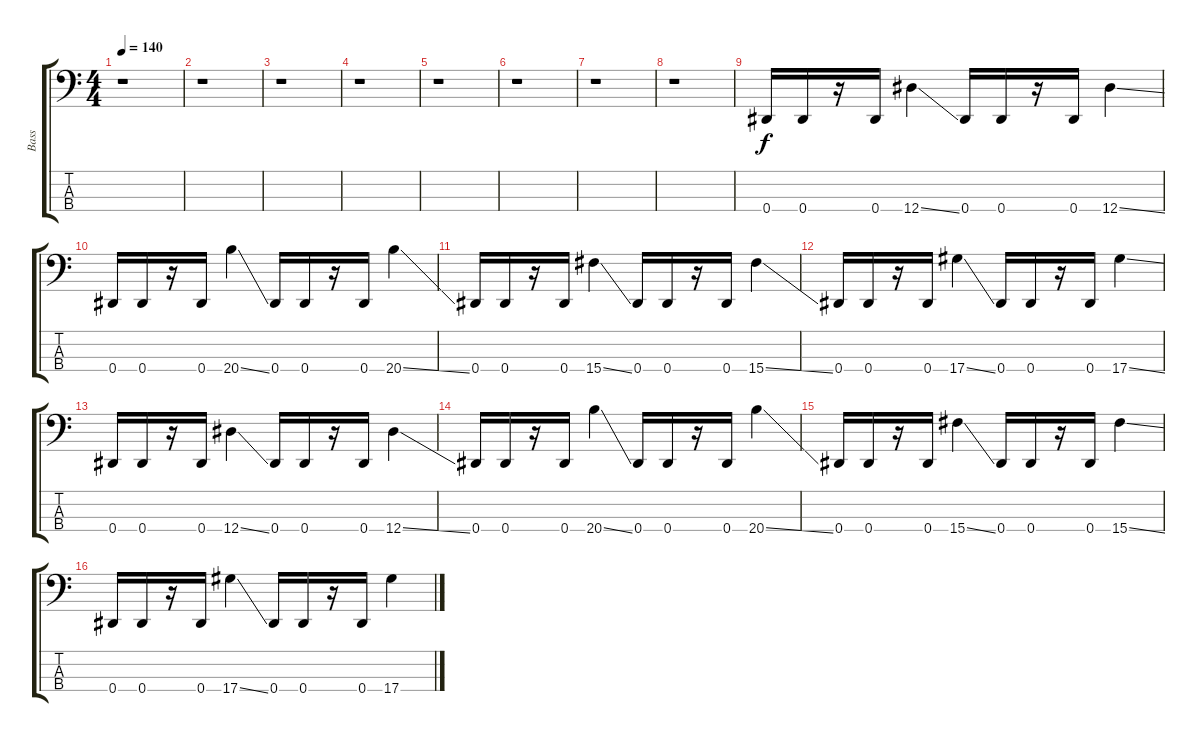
\track ("Bass" "Bass") {instrument electricbassfinger}
\staff {score tabs}
\tuning (Gb2 Db2 Ab1 Eb1) {hide}
\ts (4 4)
\tempo 140
\clef f4
\ks c
r.1{dy f instrument electricbassfinger} |
r.1 |
r.1 |
r.1 |
r.1 |
r.1 |
r.1 |
r.1 |
0.4.16 0.4.16 r.16 0.4.16 12.4{ss}.4 0.4.16 0.4.16 r.16 0.4.16 12.4{ss}.4 |
0.4.16 0.4.16 r.16 0.4.16 20.4{ss}.4 0.4.16 0.4.16 r.16 0.4.16 20.4{ss}.4 |
0.4.16 0.4.16 r.16 0.4.16 15.4{ss}.4 0.4.16 0.4.16 r.16 0.4.16 15.4{ss}.4 |
0.4.16 0.4.16 r.16 0.4.16 17.4{ss}.4 0.4.16 0.4.16 r.16 0.4.16 17.4{ss}.4 |
0.4.16 0.4.16 r.16 0.4.16 12.4{ss}.4 0.4.16 0.4.16 r.16 0.4.16 12.4{ss}.4 |
0.4.16 0.4.16 r.16 0.4.16 20.4{ss}.4 0.4.16 0.4.16 r.16 0.4.16 20.4{ss}.4 |
0.4.16 0.4.16 r.16 0.4.16 15.4{ss}.4 0.4.16 0.4.16 r.16 0.4.16 15.4{ss}.4 |
0.4.16 0.4.16 r.16 0.4.16 17.4{ss}.4 0.4.16 0.4.16 r.16 0.4.16 17.4{ss}.4
